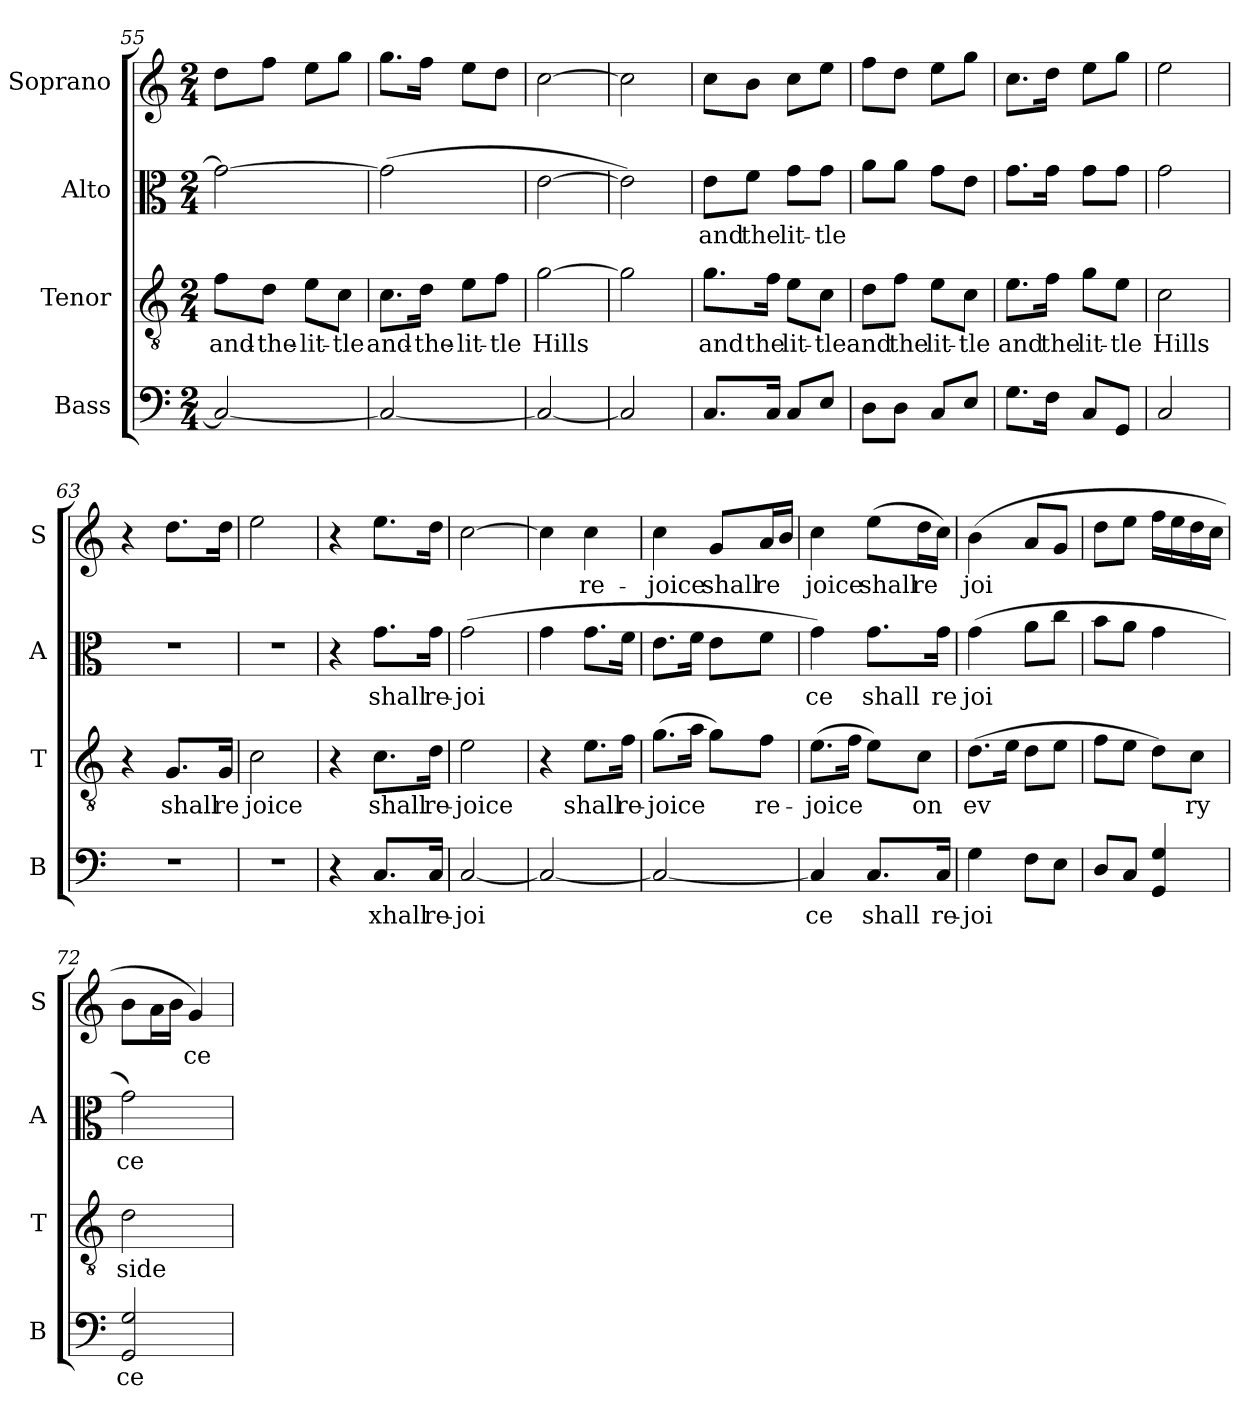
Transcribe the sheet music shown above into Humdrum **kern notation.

**kern	**text	**kern	**text	**kern	**text	**kern	**text
*part4	*part4	*part3	*part3	*part2	*part2	*part1	*part1
*staff4	*staff4	*staff3	*staff3	*staff2	*staff2	*staff1	*staff1
*I"Bass	*	*I"Tenor	*	*I"Alto	*	*I"Soprano	*
*I'B	*	*I'T	*	*I'A	*	*I'S	*
*clefF4	*	*clefGv2	*	*clefC3	*	*clefG2	*
*k[]	*	*k[]	*	*k[]	*	*k[]	*
*C:	*	*C:	*	*C:	*	*C:	*
*M2/4	*	*M2/4	*	*M2/4	*	*M2/4	*
=55	=55	=55	=55	=55	=55	=55	=55
2C/_	.	8f\L	and-	2g\_	.	8dd\L	.
.	.	8d\J	-the-	.	.	8ff\J	.
.	.	8e\L	-lit-	.	.	8ee\L	.
.	.	8c\J	-tle	.	.	8gg\J	.
=56	=56	=56	=56	=56	=56	=56	=56
2C/_	.	8.c\L	and-	(2g\]	.	8.gg\L	.
.	.	16d\Jk	-the-	.	.	16ff\Jk	.
.	.	8e\L	-lit-	.	.	8ee\L	.
.	.	8f\J	-tle	.	.	8dd\J	.
=57	=57	=57	=57	=57	=57	=57	=57
2C/_	.	[2g\	Hills	[2e\	.	[2cc\	.
!!LO:LB:g=z
=58	=58	=58	=58	=58	=58	=58	=58
2C/]	.	2g\]	.	2e\])	.	2cc\]	.
=59	=59	=59	=59	=59	=59	=59	=59
8.C/L	.	8.g\L	and	8e\L	and	8cc\L	.
.	.	.	.	8f\J	the	8b\J	.
16C/Jk	.	16f\Jk	the	.	.	.	.
8C/L	.	8e\L	lit-	8g\L	lit-	8cc\L	.
8E/J	.	8c\J	-tle	8g\J	-tle	8ee\J	.
=60	=60	=60	=60	=60	=60	=60	=60
8D\L	.	8d\L	and	8a\L	.	8ff\L	.
8D\J	.	8f\J	the	8a\J	.	8dd\J	.
8C/L	.	8e\L	lit-	8g\L	.	8ee\L	.
8E/J	.	8c\J	-tle	8e\J	.	8gg\J	.
=61	=61	=61	=61	=61	=61	=61	=61
8.G\L	.	8.e\L	and	8.g\L	.	8.cc\L	.
16F\Jk	.	16f\Jk	the	16g\Jk	.	16dd\Jk	.
8C/L	.	8g\L	lit-	8g\L	.	8ee\L	.
8GG/J	.	8e\J	-tle	8g\J	.	8gg\J	.
=62	=62	=62	=62	=62	=62	=62	=62
2C/	.	2c\	Hills	2g\	.	2ee\	.
=63	=63	=63	=63	=63	=63	=63	=63
2r	.	4r	.	2r	.	4r	.
.	.	8.G/L	shall	.	.	8.dd\L	.
.	.	16G/Jk	re	.	.	16dd\Jk	.
=64	=64	=64	=64	=64	=64	=64	=64
2r	.	2c\	joice	2r	.	2ee\	.
!!LO:PB:g=z
=65	=65	=65	=65	=65	=65	=65	=65
4r	.	4r	.	4r	.	4r	.
8.C/L	xhall	8.c\L	shall	8.g\L	shall	8.ee\L	.
16C/Jk	re-	16d\Jk	re-	16g\Jk	re-	16dd\Jk	.
=66	=66	=66	=66	=66	=66	=66	=66
[2C/	-joi	2e\	-joice	(2g\	-joi	[2cc\	.
=67	=67	=67	=67	=67	=67	=67	=67
2C/_	.	4r	.	4g\	.	4cc\]	.
.	.	8.e\L	shall	8.g\L	.	4cc\	re-
.	.	16f\Jk	re-	16f\Jk	.	.	.
=68	=68	=68	=68	=68	=68	=68	=68
2C/_	.	(8.g\L	-joice	8.e\L	.	4cc\	-joice
.	.	16a\Jk	.	16f\Jk	.	.	.
.	.	8g\L)	.	8e\L	.	8g/L	shall
.	.	8f\J	re-	8f\J	.	16a/L	re
.	.	.	.	.	.	16b/JJ	.
=69	=69	=69	=69	=69	=69	=69	=69
4C/]	ce	(8.e\L	-joice	4g\)	ce	4cc\	joice
.	.	16f\Jk	.	.	.	.	.
8.C/L	shall	8e\L)	.	8.g\L	shall	(8ee\L	shall
.	.	8c\J	on	.	.	16dd\L	re
16C/Jk	re-	.	.	16g\Jk	re	16cc\JJ)	.
=70	=70	=70	=70	=70	=70	=70	=70
4G\	-joi	(8.d\L	ev	(4g\	joi	(4b\	joi
.	.	16e\Jk	.	.	.	.	.
8F\L	.	8d\L	.	8a\L	.	8a/L	.
8E\J	.	8e\J	.	8cc\J	.	8g/J	.
=71	=71	=71	=71	=71	=71	=71	=71
8D/L	.	8f\L	.	8b\L	.	8dd\L	.
8C/J	.	8e\J	.	8a\J	.	8ee\J	.
4GG/ 4G/	.	8d\L)	.	4g\	.	16ff\LL	.
.	.	.	.	.	.	16ee\	.
.	.	8c\J	ry	.	.	16dd\	.
.	.	.	.	.	.	16cc\JJ	.
!!LO:LB:g=z
=72	=72	=72	=72	=72	=72	=72	=72
2GG/ 2G/	ce	2d\	side	2g\)	ce	8b\L	.
.	.	.	.	.	.	16a\L	.
.	.	.	.	.	.	16b\JJ	.
.	.	.	.	.	.	4g/)	ce
=	=	=	=	=	=	=	=
*-	*-	*-	*-	*-	*-	*-	*-
